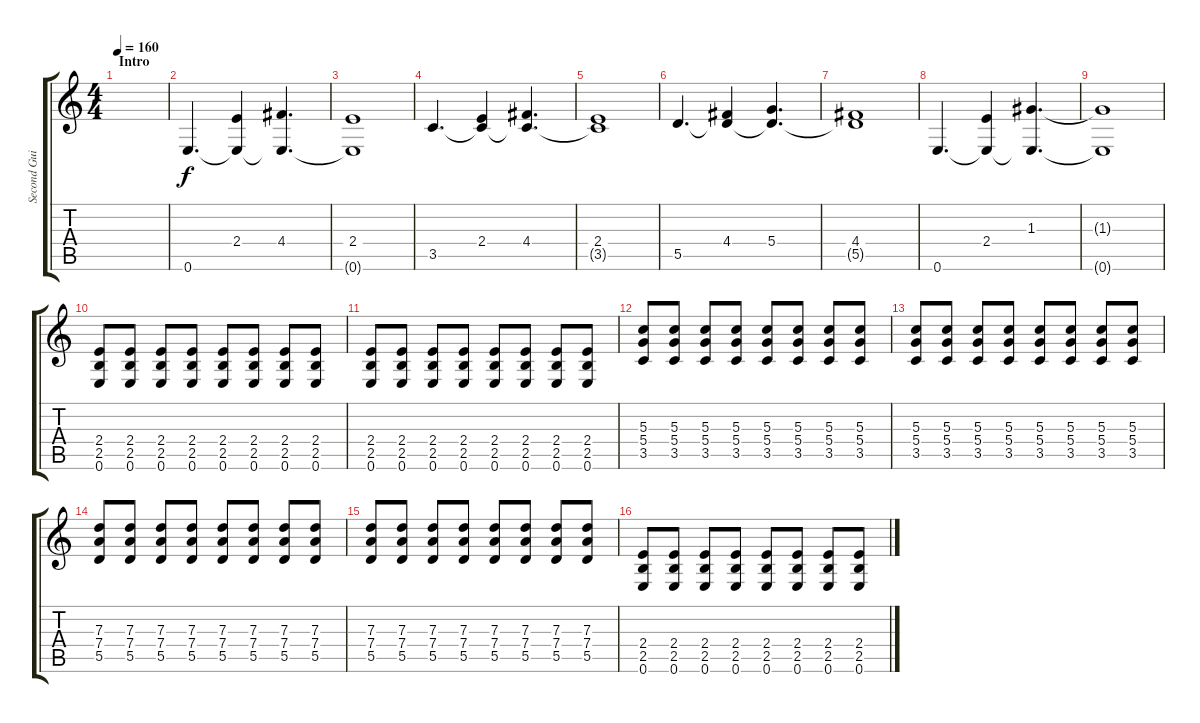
\track ("Second Guitar" "Second Gui") {instrument distortionguitar}
\staff {score tabs}
\tuning (E4 B3 G3 D3 A2 E2) {hide}
\ts (4 4)
\section ("" "Intro")
\tempo 160
\clef g2
\ks c
|
0.6.4{d} (2.4 0.6{t}).4 (4.4 0.6{t}).4{d} |
(2.4 0.6{t}).1 |
3.5.4{d} (2.4 3.5{t}).4 (4.4 3.5{t}).4{d} |
(2.4 3.5{t}).1 |
5.5.4{d} (4.4 5.5{t}).4 (5.4 5.5{t}).4{d} |
(4.4 5.5{t}).1 |
0.6.4{d} (2.4 0.6{t}).4 (1.3 0.6{t}).4{d} |
(1.3{t} 0.6{t}).1 |
(2.4 2.5 0.6).8 (2.4 2.5 0.6).8 (2.4 2.5 0.6).8 (2.4 2.5 0.6).8 (2.4 2.5 0.6).8 (2.4 2.5 0.6).8 (2.4 2.5 0.6).8 (2.4 2.5 0.6).8 |
(2.4 2.5 0.6).8 (2.4 2.5 0.6).8 (2.4 2.5 0.6).8 (2.4 2.5 0.6).8 (2.4 2.5 0.6).8 (2.4 2.5 0.6).8 (2.4 2.5 0.6).8 (2.4 2.5 0.6).8 |
(5.3 5.4 3.5).8 (5.3 5.4 3.5).8 (5.3 5.4 3.5).8 (5.3 5.4 3.5).8 (5.3 5.4 3.5).8 (5.3 5.4 3.5).8 (5.3 5.4 3.5).8 (5.3 5.4 3.5).8 |
(5.3 5.4 3.5).8 (5.3 5.4 3.5).8 (5.3 5.4 3.5).8 (5.3 5.4 3.5).8 (5.3 5.4 3.5).8 (5.3 5.4 3.5).8 (5.3 5.4 3.5).8 (5.3 5.4 3.5).8 |
(7.3 7.4 5.5).8 (7.3 7.4 5.5).8 (7.3 7.4 5.5).8 (7.3 7.4 5.5).8 (7.3 7.4 5.5).8 (7.3 7.4 5.5).8 (7.3 7.4 5.5).8 (7.3 7.4 5.5).8 |
(7.3 7.4 5.5).8 (7.3 7.4 5.5).8 (7.3 7.4 5.5).8 (7.3 7.4 5.5).8 (7.3 7.4 5.5).8 (7.3 7.4 5.5).8 (7.3 7.4 5.5).8 (7.3 7.4 5.5).8 |
(2.4 2.5 0.6).8 (2.4 2.5 0.6).8 (2.4 2.5 0.6).8 (2.4 2.5 0.6).8 (2.4 2.5 0.6).8 (2.4 2.5 0.6).8 (2.4 2.5 0.6).8 (2.4 2.5 0.6).8
